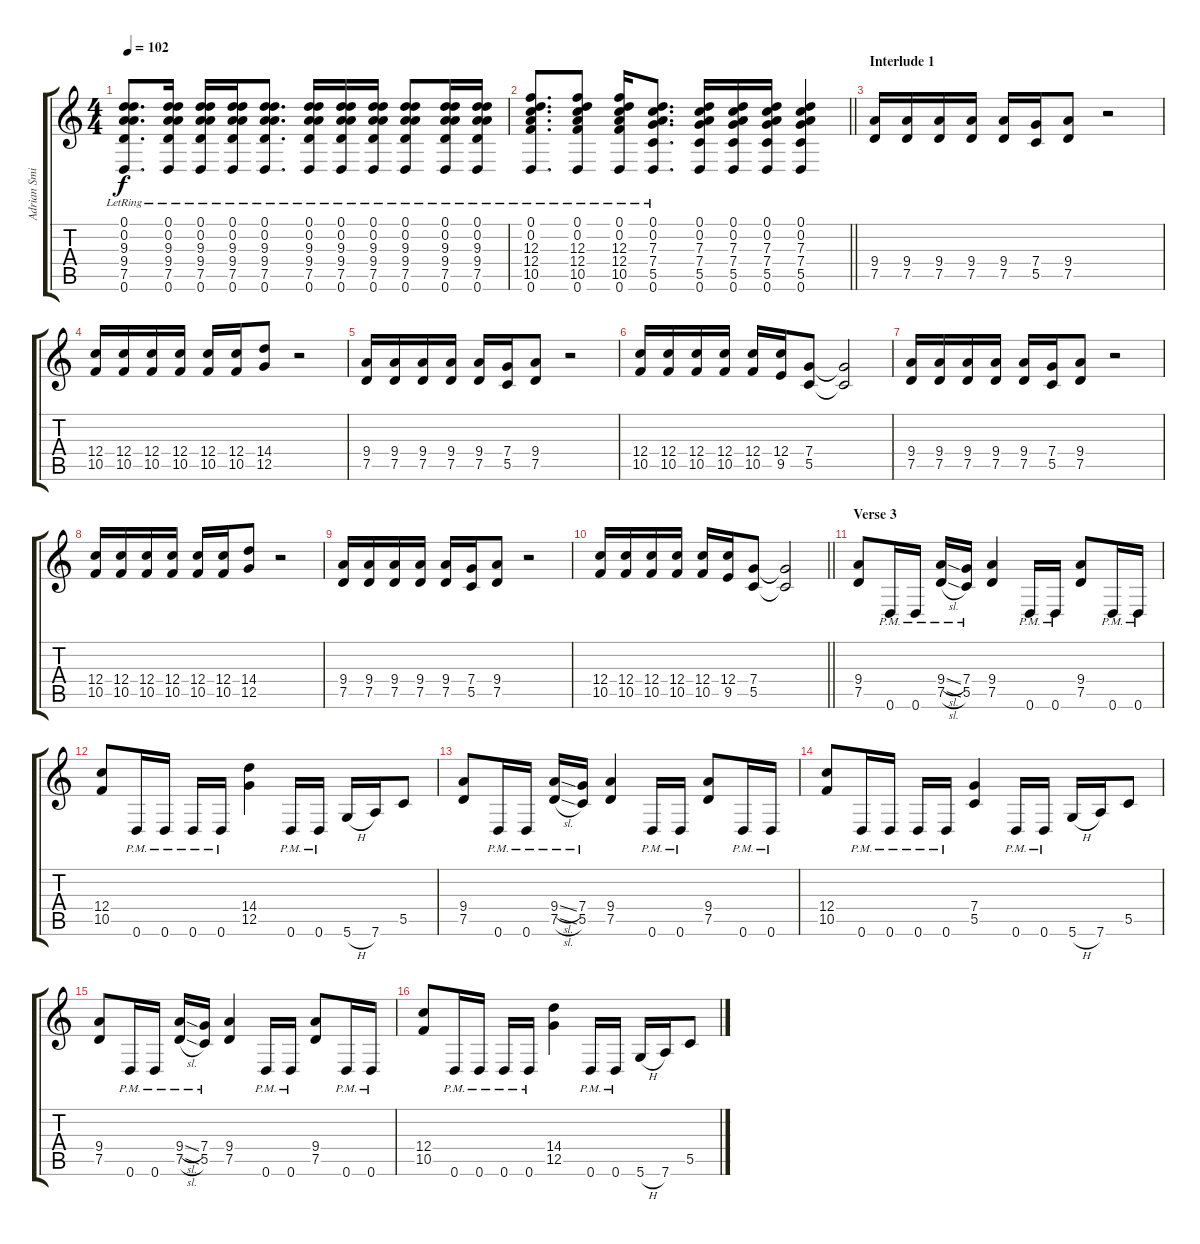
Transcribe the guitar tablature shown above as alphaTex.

\track ("Adrian Smith" "Adrian Smi") {instrument overdrivenguitar}
\staff {score tabs}
\tuning (D4 A3 F3 C3 G2 D2) {hide}
\ts (4 4)
\tempo 102
\clef g2
\ks c
(0.1{lr} 0.2{lr} 9.3{lr} 9.4{lr} 7.5{lr} 0.6{lr}).8{d dy f} (0.1{lr} 0.2{lr} 9.3{lr} 9.4{lr} 7.5{lr} 0.6{lr}).16 (0.1{lr} 0.2{lr} 9.3{lr} 9.4{lr} 7.5{lr} 0.6{lr}).16 (0.1{lr} 0.2{lr} 9.3{lr} 9.4{lr} 7.5{lr} 0.6{lr}).16 (0.1{lr} 0.2{lr} 9.3{lr} 9.4{lr} 7.5{lr} 0.6{lr}).8{d} (0.1{lr} 0.2{lr} 9.3{lr} 9.4{lr} 7.5{lr} 0.6{lr}).16 (0.1{lr} 0.2{lr} 9.3{lr} 9.4{lr} 7.5{lr} 0.6{lr}).16 (0.1{lr} 0.2{lr} 9.3{lr} 9.4{lr} 7.5{lr} 0.6{lr}).16 (0.1{lr} 0.2{lr} 9.3{lr} 9.4{lr} 7.5{lr} 0.6{lr}).8 (0.1{lr} 0.2{lr} 9.3{lr} 9.4{lr} 7.5{lr} 0.6{lr}).16 (0.1{lr} 0.2{lr} 9.3{lr} 9.4{lr} 7.5{lr} 0.6{lr}).16 |
\barLineRight lightlight
(0.1{lr} 0.2{lr} 12.3{lr} 12.4{lr} 10.5{lr} 0.6{lr}).8{d} (0.1{lr} 0.2{lr} 12.3{lr} 12.4{lr} 10.5{lr} 0.6{lr}).8 (0.1{lr} 0.2{lr} 12.3{lr} 12.4{lr} 10.5{lr} 0.6{lr}).16 (0.1{lr} 0.2{lr} 7.3{lr} 7.4{lr} 5.5{lr} 0.6{lr}).8{d} (0.1 0.2 7.3 7.4 5.5 0.6).16 (0.1 0.2 7.3 7.4 5.5 0.6).16 (0.1 0.2 7.3 7.4 5.5 0.6).16 (0.1 0.2 7.3 7.4 5.5 0.6).4 |
\section ("" "Interlude 1")
(9.4 7.5).16{instrument overdrivenguitar} (9.4 7.5).16 (9.4 7.5).16 (9.4 7.5).16 (9.4 7.5).16 (7.4 5.5).16 (9.4 7.5).8 r.2 |
(12.4 10.5).16 (12.4 10.5).16 (12.4 10.5).16 (12.4 10.5).16 (12.4 10.5).16 (12.4 10.5).16 (14.4 12.5).8 r.2 |
(9.4 7.5).16 (9.4 7.5).16 (9.4 7.5).16 (9.4 7.5).16 (9.4 7.5).16 (7.4 5.5).16 (9.4 7.5).8 r.2 |
(12.4 10.5).16 (12.4 10.5).16 (12.4 10.5).16 (12.4 10.5).16 (12.4 10.5).16 (12.4 9.5).16 (7.4 5.5).8 (7.4{t} 5.5{t}).2 |
(9.4 7.5).16 (9.4 7.5).16 (9.4 7.5).16 (9.4 7.5).16 (9.4 7.5).16 (7.4 5.5).16 (9.4 7.5).8 r.2 |
(12.4 10.5).16 (12.4 10.5).16 (12.4 10.5).16 (12.4 10.5).16 (12.4 10.5).16 (12.4 10.5).16 (14.4 12.5).8 r.2 |
(9.4 7.5).16 (9.4 7.5).16 (9.4 7.5).16 (9.4 7.5).16 (9.4 7.5).16 (7.4 5.5).16 (9.4 7.5).8 r.2 |
\barLineRight lightlight
(12.4 10.5).16 (12.4 10.5).16 (12.4 10.5).16 (12.4 10.5).16 (12.4 10.5).16 (12.4 9.5).16 (7.4 5.5).8 (7.4{t} 5.5{t}).2 |
\section ("" "Verse 3")
(9.4 7.5).8 0.6{pm}.16 0.6{pm}.16 (9.4{sl pm} 7.5{sl pm}).16 (7.4{pm} 5.5{pm}).16 (9.4 7.5).4 0.6{pm}.16 0.6{pm}.16 (9.4 7.5).8 0.6{pm}.16 0.6{pm}.16 |
(12.4 10.5).8 0.6{pm}.16 0.6{pm}.16 0.6{pm}.16 0.6{pm}.16 (14.4 12.5).4 0.6{pm}.16 0.6{pm}.16 5.6{h}.16 7.6.16 5.5.8 |
(9.4 7.5).8 0.6{pm}.16 0.6{pm}.16 (9.4{sl pm} 7.5{sl pm}).16 (7.4{pm} 5.5{pm}).16 (9.4 7.5).4 0.6{pm}.16 0.6{pm}.16 (9.4 7.5).8 0.6{pm}.16 0.6{pm}.16 |
(12.4 10.5).8 0.6{pm}.16 0.6{pm}.16 0.6{pm}.16 0.6{pm}.16 (7.4 5.5).4 0.6{pm}.16 0.6{pm}.16 5.6{h}.16 7.6.16 5.5.8 |
(9.4 7.5).8 0.6{pm}.16 0.6{pm}.16 (9.4{sl pm} 7.5{sl pm}).16 (7.4{pm} 5.5{pm}).16 (9.4 7.5).4 0.6{pm}.16 0.6{pm}.16 (9.4 7.5).8 0.6{pm}.16 0.6{pm}.16 |
(12.4 10.5).8 0.6{pm}.16 0.6{pm}.16 0.6{pm}.16 0.6{pm}.16 (14.4 12.5).4 0.6{pm}.16 0.6{pm}.16 5.6{h}.16 7.6.16 5.5.8
